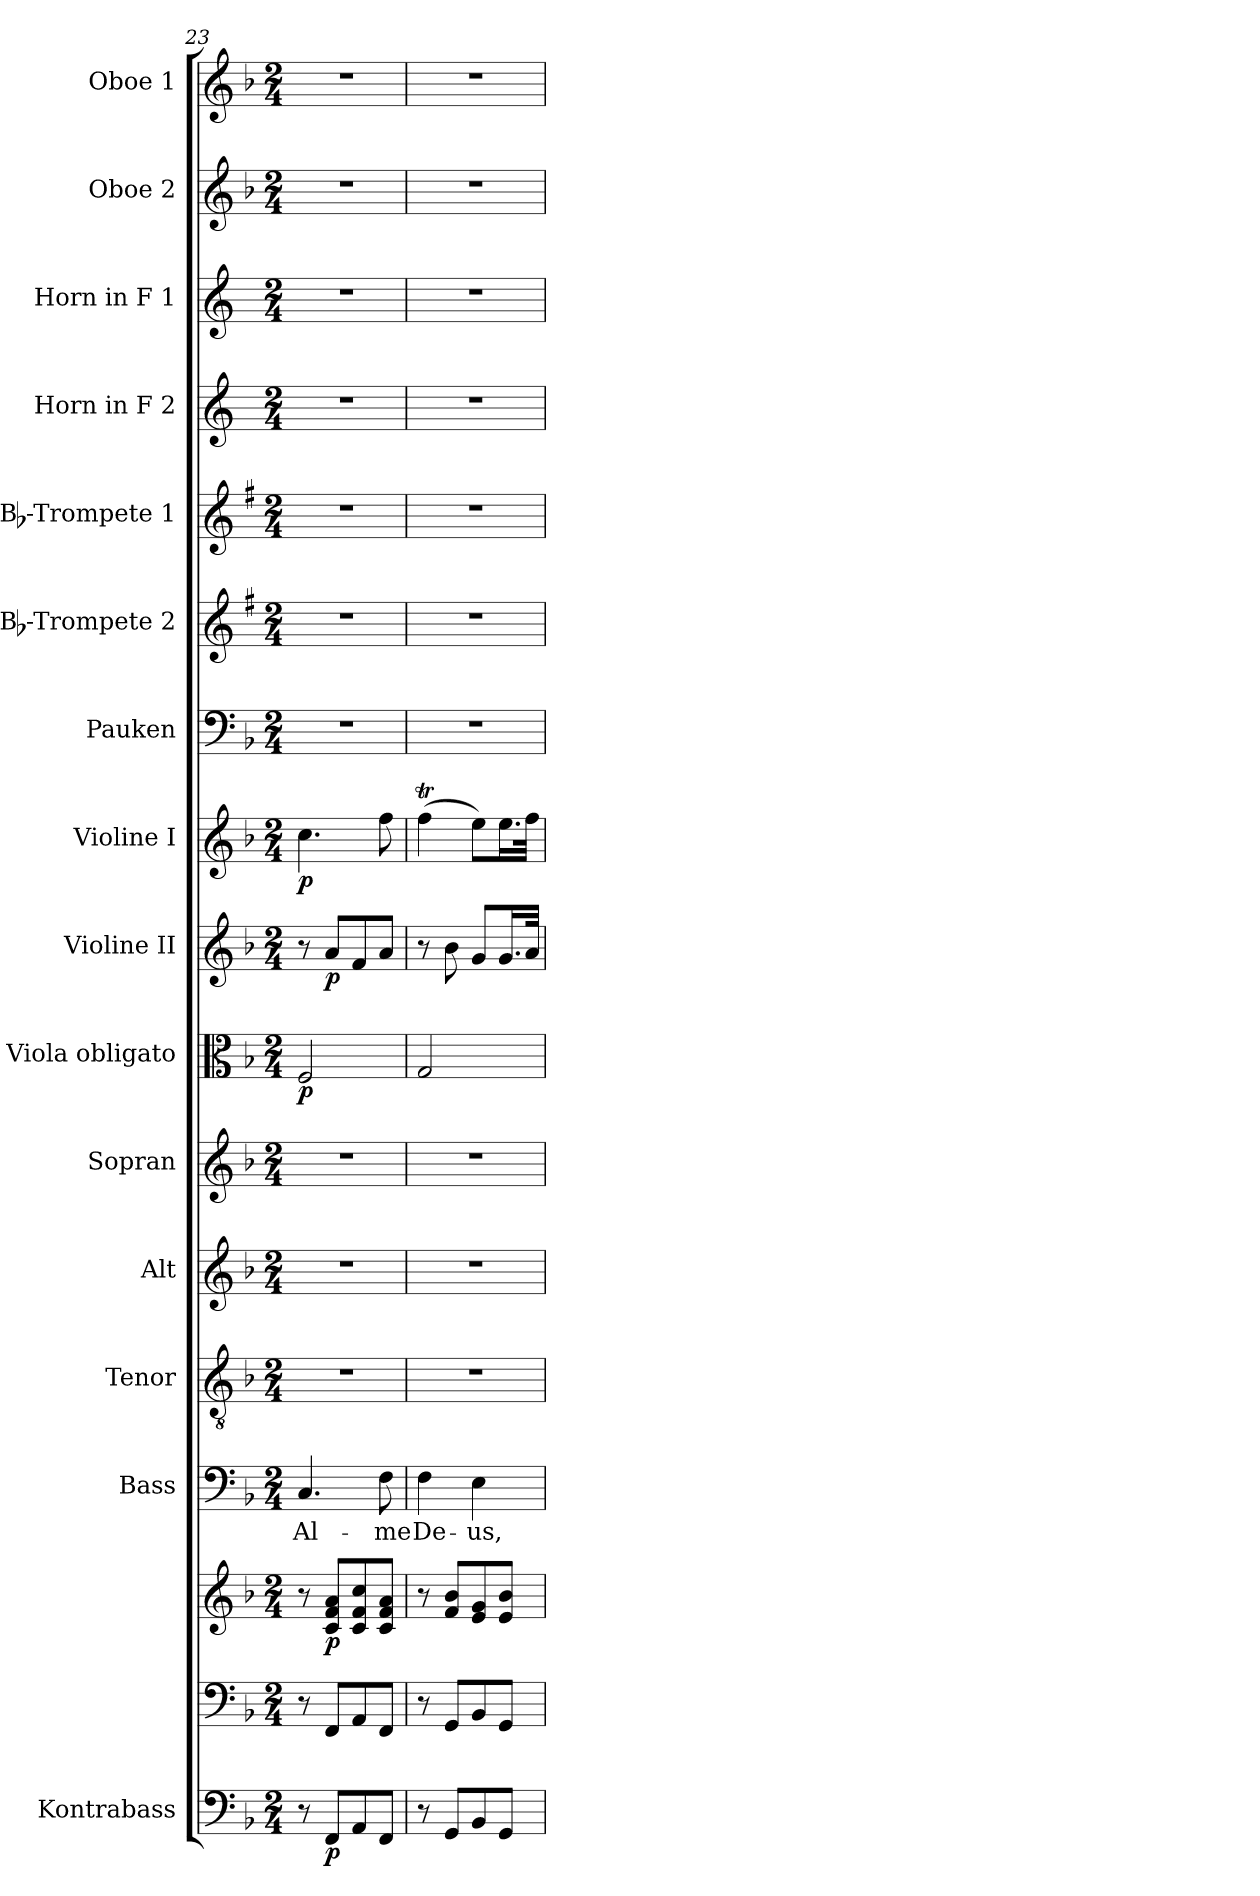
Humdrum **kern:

**kern	**dynam	**kern	**kern	**dynam	**kern	**text	**kern	**kern	**kern	**kern	**dynam	**kern	**dynam	**kern	**dynam	**kern	**kern	**kern	**kern	**kern	**kern	**kern
*part16	*part16	*part15	*part15	*part15	*part14	*part14	*part13	*part12	*part11	*part10	*part10	*part9	*part9	*part8	*part8	*part7	*part6	*part5	*part4	*part3	*part2	*part1
*staff17	*staff17	*staff16	*staff15	*staff15/16	*staff14	*staff14	*staff13	*staff12	*staff11	*staff10	*staff10	*staff9	*staff9	*staff8	*staff8	*staff7	*staff6	*staff5	*staff4	*staff3	*staff2	*staff1
*I"Kontrabass	*	*	*	*	*I"Bass	*	*I"Tenor	*I"Alt	*I"Sopran	*I"Viola obligato	*	*I"Violine II	*	*I"Violine I	*	*I"Pauken	*I"Bb-Trompete 2	*I"Bb-Trompete 1	*I"Horn in F 2	*I"Horn in F 1	*I"Oboe 2	*I"Oboe 1
*I'Kb.	*	*	*	*	*I'B.	*	*I'T.	*I'A.	*I'S.	*I'Vla.	*	*I'Vl. II	*	*I'Vl. I	*	*I'Pk.	*I'Bb Trp. 2	*I'Bb Trp. 1	*	*	*I'Ob. 2	*I'Ob. 1
*clefF4	*	*clefF4	*clefG2	*	*clefF4	*	*clefGv2	*clefG2	*clefG2	*clefC3	*	*clefG2	*	*clefG2	*	*clefF4	*clefG2	*clefG2	*clefG2	*clefG2	*clefG2	*clefG2
*ITrd7c12	*	*	*	*	*	*	*	*	*	*	*	*	*	*	*	*	*ITrd1c2	*ITrd1c2	*ITrd4c7	*ITrd4c7	*	*
*k[b-]	*	*k[b-]	*k[b-]	*	*k[b-]	*	*k[b-]	*k[b-]	*k[b-]	*k[b-]	*	*k[b-]	*	*k[b-]	*	*k[b-]	*k[b-]	*k[b-]	*k[b-]	*k[b-]	*k[b-]	*k[b-]
*F:	*	*F:	*F:	*	*F:	*	*F:	*F:	*F:	*F:	*	*F:	*	*F:	*	*F:	*F:	*F:	*F:	*F:	*F:	*F:
*M2/4	*	*M2/4	*M2/4	*	*M2/4	*	*M2/4	*M2/4	*M2/4	*M2/4	*	*M2/4	*	*M2/4	*	*M2/4	*M2/4	*M2/4	*M2/4	*M2/4	*M2/4	*M2/4
=23	=23	=23	=23	=23	=23	=23	=23	=23	=23	=23	=23	=23	=23	=23	=23	=23	=23	=23	=23	=23	=23	=23
!	!	!	!	!	!	!LO:LY:b	!	!	!	!	!LO:DY:b	!	!	!	!LO:DY:b	!	!	!	!	!	!	!
8r	.	8r	8r	.	4.C/	Al-	2r	2r	2r	2F/	p	8r	.	4.cc\	p	2r	2r	2r	2r	2r	2r	2r
!	!LO:DY:b	!	!	!LO:DY:b	!	!	!	!	!	!	!	!	!LO:DY:b	!	!	!	!	!	!	!	!	!
8FFF/L	p	8FF/L	8c/ 8f/ 8a/L	p	.	.	.	.	.	.	.	8a/L	p	.	.	.	.	.	.	.	.	.
8AAA/	.	8AA/	8c/ 8f/ 8cc/	.	.	.	.	.	.	.	.	8f/	.	.	.	.	.	.	.	.	.	.
!	!	!	!	!	!	!LO:LY:b	!	!	!	!	!	!	!	!	!	!	!	!	!	!	!	!
8FFF/J	.	8FF/J	8c/ 8f/ 8a/J	.	8F\	-me	.	.	.	.	.	8a/J	.	8ff\	.	.	.	.	.	.	.	.
=24	=24	=24	=24	=24	=24	=24	=24	=24	=24	=24	=24	=24	=24	=24	=24	=24	=24	=24	=24	=24	=24	=24
!	!	!	!	!	!	!LO:LY:b	!	!	!	!	!	!	!	!	!	!	!	!	!	!	!	!
8r	.	8r	8r	.	4F\	De-	2r	2r	2r	2G/	.	8r	.	(>4ffT\	.	2r	2r	2r	2r	2r	2r	2r
8GGG/L	.	8GG/L	8f/ 8b-/L	.	.	.	.	.	.	.	.	8b-\	.	.	.	.	.	.	.	.	.	.
!	!	!	!	!	!	!LO:LY:b	!	!	!	!	!	!	!	!	!	!	!	!	!	!	!	!
8BBB-/	.	8BB-/	8e/ 8g/	.	4E\	-us,	.	.	.	.	.	8g/L	.	8ee\L)	.	.	.	.	.	.	.	.
8GGG/J	.	8GG/J	8e/ 8b-/J	.	.	.	.	.	.	.	.	16.g/L	.	16.ee\L	.	.	.	.	.	.	.	.
.	.	.	.	.	.	.	.	.	.	.	.	32a/JJk	.	32ff\JJk	.	.	.	.	.	.	.	.
=	=	=	=	=	=	=	=	=	=	=	=	=	=	=	=	=	=	=	=	=	=	=
*-	*-	*-	*-	*-	*-	*-	*-	*-	*-	*-	*-	*-	*-	*-	*-	*-	*-	*-	*-	*-	*-	*-
